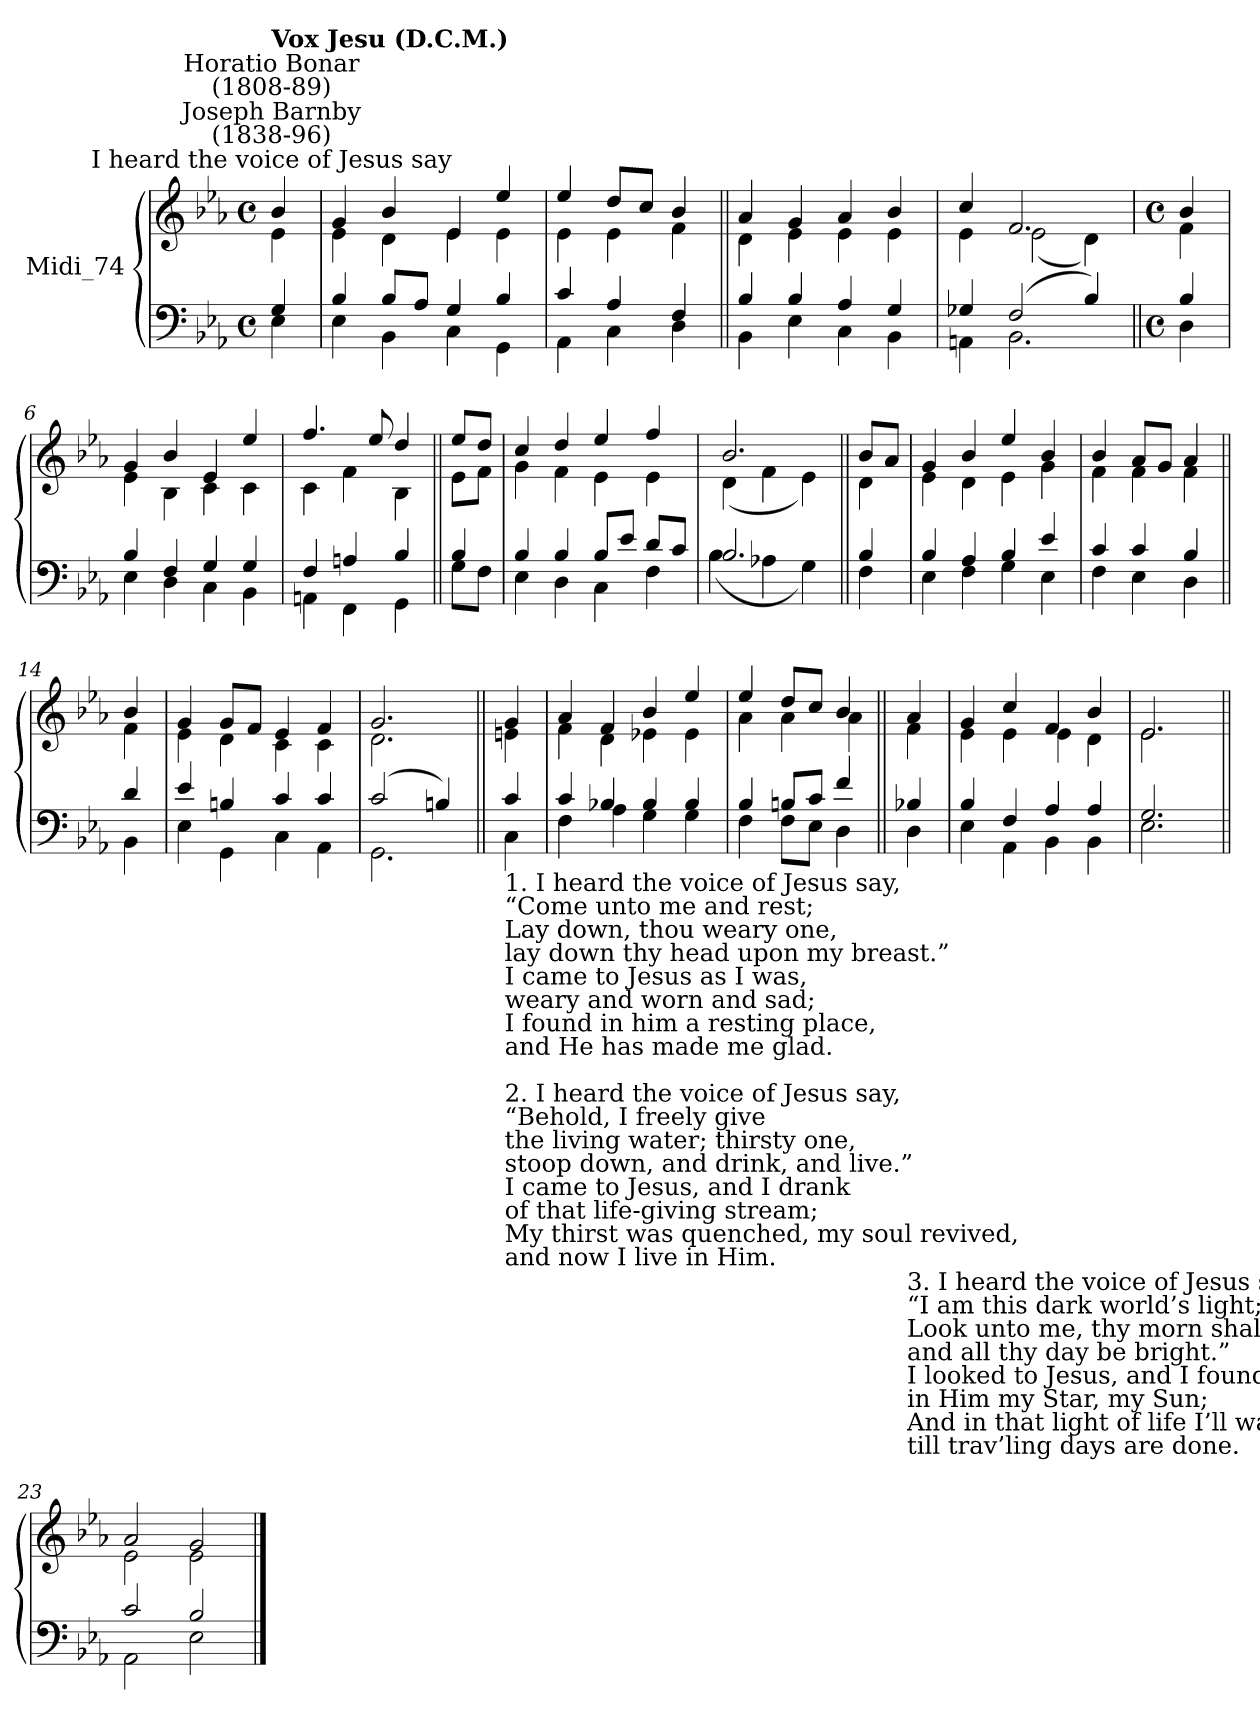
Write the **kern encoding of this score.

**kern	**kern
*part2	*part1
*staff2	*staff1
*I"Midi_74	*I"Midi_74
*clefF4	*clefG2
*k[b-e-a-]	*k[b-e-a-]
*E-:	*E-:
*M4/4	*M4/4
*met(c)	*met(c)
=	=
*^	*^
!	!	!LO:TX:a:cj:t=I heard the voice of Jesus say	!
!	!	!LO:TX:a:cj:t=Joseph Barnby\n(1838-96)	!
!	!	!LO:TX:a:cj:t=Horatio Bonar\n(1808-89)	!
!	!	!LO:TX:a:B:t=Vox Jesu (D.C.M.)	!
4G/	4E-\	4b-/	4e-\
=1	=1	=1	=1
4B-/	4E-\	4g/	4e-\
8B-/L	4BB-\	4b-/	4d\
8A-/J	.	.	.
4G/	4C\	4e-/	4e-\
4B-/	4GG\	4ee-/	4e-\
=2	=2	=2	=2
4c/	4AA-\	4ee-/	4e-\
4A-/	4C\	8dd/L	4e-\
.	.	8cc/J	.
4F/	4D\	4b-/	4f\
=3||	=3||	=3||	=3||
4B-/	4BB-\	4a-/	4d\
4B-/	4E-\	4g/	4e-\
4A-/	4C\	4a-/	4e-\
4G/	4BB-\	4b-/	4e-\
=4	=4	=4	=4
4G-X/	4AAn\	4cc/	4e-\
(>2F/	2.BB-\	2.f/	(<2e-\
4B-/)	.	.	4d\)
!!LO:LB:g=z	!!
=5||	=5||	=5	=5
*M4/4	*	*M4/4	*
*met(c)	*	*met(c)	*
4B-/	4D\	4b-/	4f\
=6	=6	=6	=6
4B-/	4E-\	4g/	4e-\
4F/	4D\	4b-/	4B-\
4G/	4C\	4e-/	4c\
4G/	4BB-\	4ee-/	4c\
=7	=7	=7	=7
4F/	4AAn\	4.ff/	4c\
4An/	4FF\	.	4f\
.	.	8ee-/	.
4B-/	4GG\	4dd/	4B-\
=8||	=8||	=8||	=8||
4B-/	8G\L	8ee-/L	8e-\L
.	8F\J	8dd/J	8f\J
=9	=9	=9	=9
4B-/	4E-\	4cc/	4g\
4B-/	4D\	4dd/	4f\
8B-/L	4C\	4ee-/	4e-\
8e-/J	.	.	.
8d/L	4F\	4ff/	4e-\
8c/J	.	.	.
=10	=10	=10	=10
2.B-/	(<4B-\	2.b-/	(<4d\
.	4A-X\	.	4f\
.	4G\)	.	4e-\)
!!LO:LB:g=z	!!
=11||	=11||	=11||	=11||
4B-/	4F\	8b-/L	4d\
.	.	8a-/J	.
=12	=12	=12	=12
4B-/	4E-\	4g/	4e-\
4A-/	4F\	4b-/	4d\
4B-/	4G\	4ee-/	4e-\
4e-/	4E-\	4b-/	4g\
=13	=13	=13	=13
4c/	4F\	4b-/	4f\
4c/	4E-\	8a-/L	4f\
.	.	8g/J	.
4B-/	4D\	4a-/	4f\
=14||	=14||	=14||	=14||
4d/	4BB-\	4b-/	4f\
=15	=15	=15	=15
4e-/	4E-\	4g/	4e-\
4Bn/	4GG\	8g/L	4d\
.	.	8f/J	.
4c/	4C\	4e-/	4c\
4c/	4AA-\	4f/	4c\
=16	=16	=16	=16
(>2c/	2.GG\	2.g/	2.d\
4Bn/)	.	.	.
!!LO:LB:g=z	!!
=17||	=17||	=17||	=17||
!LO:TX:b:t=1. I heard the voice of Jesus say, \n“Come unto me and rest;\nLay down, thou weary one, \nlay down thy head upon my breast.”\nI came to Jesus as I was, \nweary and worn and sad;\nI found in him a resting place, \nand He has made me glad.\n\n2. I heard the voice of Jesus say, \n“Behold, I freely give\nthe living water; thirsty one, \nstoop down, and drink, and live.”\nI came to Jesus, and I drank \nof that life-giving stream;\nMy thirst was quenched, my soul revived, \nand now I live in Him.	!	!	!
4c/	4C\	4g/	4en\
=18	=18	=18	=18
4c/	4F\	4a-/	4f\
4B-X/	4A-\	4f/	4d\
4B-/	4G\	4b-/	4e-X\
4B-/	4G\	4ee-/	4e-\
=19	=19	=19	=19
4B-/	4F\	4ee-/	4a-\
8Bn/L	8F\L	8dd/L	4a-\
8c/J	8E-\J	8cc/J	.
4f/	4D\	4b-/	4a-\
=20||	=20||	=20||	=20||
!LO:TX:b:t=3. I heard the voice of Jesus say, \n“I am this dark world’s light;\nLook unto me, thy morn shall rise, \nand all thy day be bright.”\nI looked to Jesus, and I found \nin Him my Star, my Sun;\nAnd in that light of life I’ll walk, \ntill trav’ling days are done.	!	!	!
4B-X/	4D\	4a-/	4f\
=21	=21	=21	=21
4B-/	4E-\	4g/	4e-\
4F/	4AA-\	4cc/	4e-\
4A-/	4BB-\	4f/	4e-\
4A-/	4BB-\	4b-/	4d\
=22	=22	=22	=22
2.G/	2.E-\	2.e-/	2.e-\
=23||	=23||	=23||	=23||
2c/	2AA-\	2a-/	2e-\
2B-/	2E-\	2g/	2e-\
*v	*v	*	*
*	*v	*v
==	==
*-	*-
